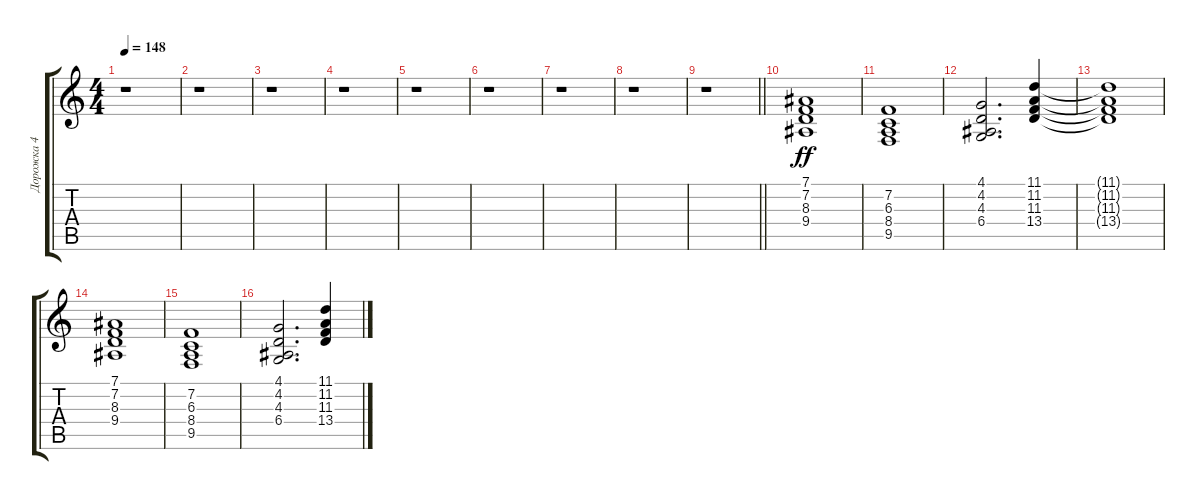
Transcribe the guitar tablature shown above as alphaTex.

\track ("Дорожка 4" "Дорожка 4") {instrument stringensemble2}
\staff {score tabs}
\tuning (Eb4 Bb3 Gb3 Db3 Ab2 Eb2) {hide}
\ts (4 4)
\tempo 148
\clef g2
\ks c
r.1{dy f} |
r.1 |
r.1 |
r.1 |
r.1 |
r.1 |
r.1 |
r.1 |
\barLineRight lightlight
r.1 |
(7.1 7.2 8.3 9.4).1{dy ff} |
(7.2 6.3 8.4 9.5).1 |
(4.1 4.2 4.3 6.4).2{d} (11.1 11.2 11.3 13.4).4 |
(11.1{t} 11.2{t} 11.3{t} 13.4{t}).1 |
(7.1 7.2 8.3 9.4).1 |
(7.2 6.3 8.4 9.5).1 |
(4.1 4.2 4.3 6.4).2{d} (11.1 11.2 11.3 13.4).4
